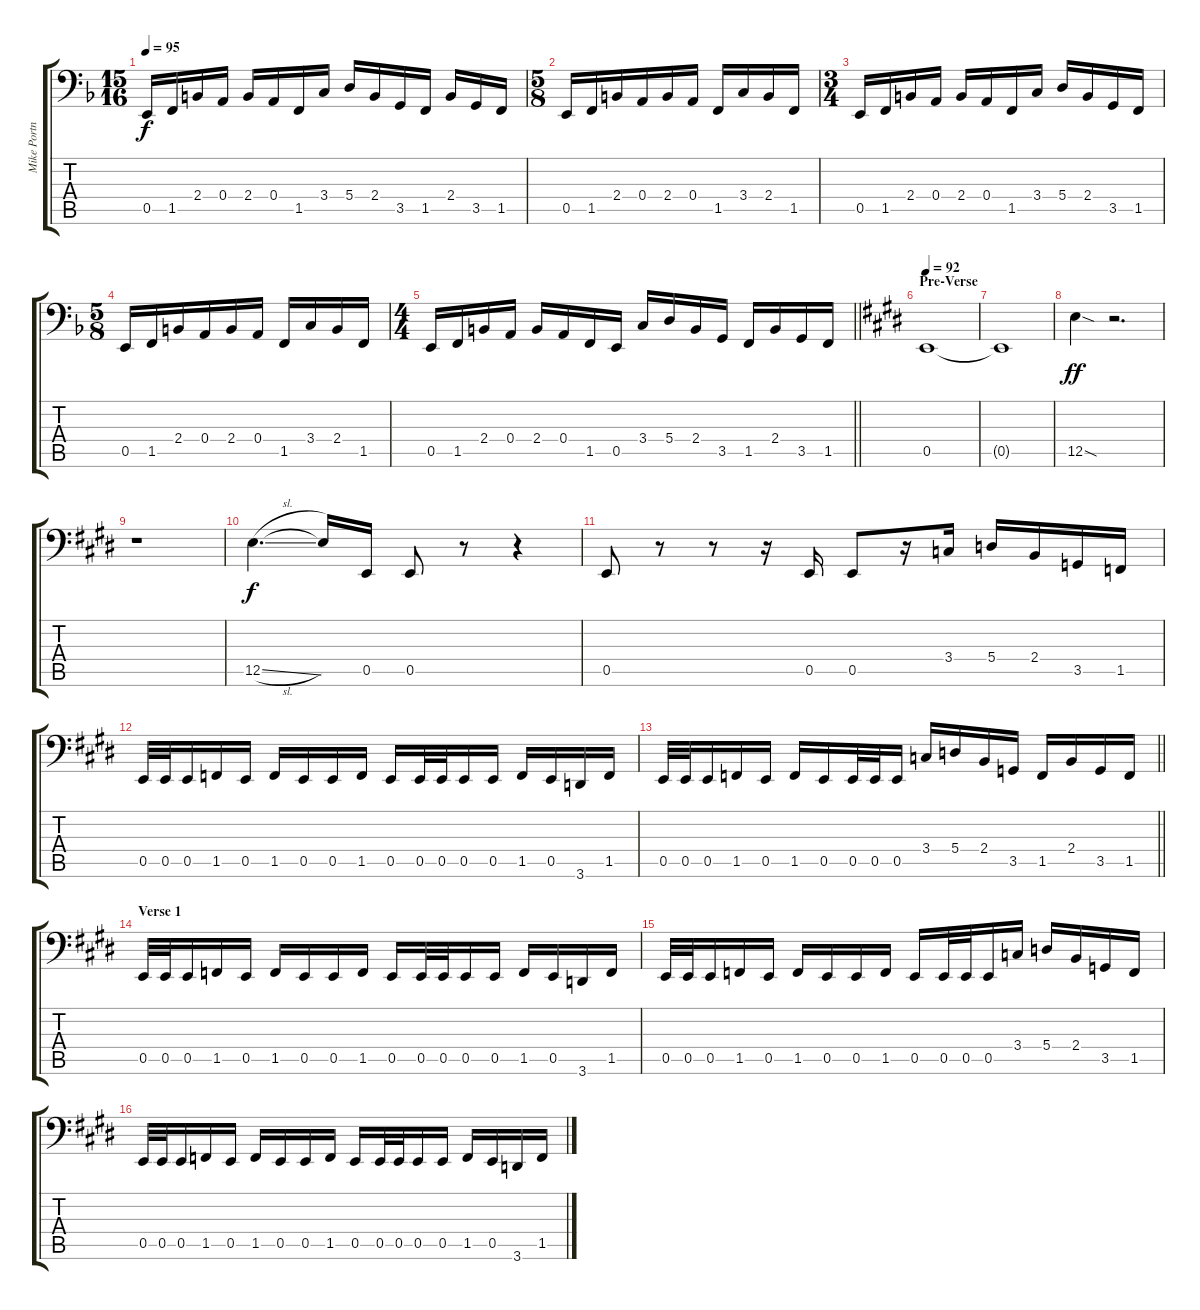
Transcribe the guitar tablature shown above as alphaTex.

\track ("Mike Portnoy" "Mike Portn") {instrument electricbassfinger}
\staff {score tabs}
\tuning (C3 G2 D2 A1 E1 B0) {hide}
\ts (15 16)
\tempo 95
\clef f4
\ks f
0.5.16{dy f} 1.5.16 2.4.16 0.4.16 2.4.16 0.4.16 1.5.16 3.4.16 5.4.16 2.4.16 3.5.16 1.5.16 2.4.16 3.5.16 1.5.16 |
\ts (5 8)
0.5.16 1.5.16 2.4.16 0.4.16 2.4.16 0.4.16 1.5.16 3.4.16 2.4.16 1.5.16 |
\ts (3 4)
0.5.16 1.5.16 2.4.16 0.4.16 2.4.16 0.4.16 1.5.16 3.4.16 5.4.16 2.4.16 3.5.16 1.5.16 |
\ts (5 8)
0.5.16 1.5.16 2.4.16 0.4.16 2.4.16 0.4.16 1.5.16 3.4.16 2.4.16 1.5.16 |
\ts (4 4)
\barLineRight lightlight
0.5.16 1.5.16 2.4.16 0.4.16 2.4.16 0.4.16 1.5.16 0.5.16 3.4.16 5.4.16 2.4.16 3.5.16 1.5.16 2.4.16 3.5.16 1.5.16 |
\section ("" "Pre-Verse")
\tempo 92
\ks e
0.5.1 |
0.5{t}.1 |
12.5{sod}.4{dy ff} r.2{d} |
r.1 |
12.5{sl}.4{d dy f} 12.5{t}.16 0.5.16 0.5.8 r.8 r.4 |
0.5.8 r.8 r.8 r.16 0.5.16 0.5.8 r.16 3.4.16 5.4.16 2.4.16 3.5.16 1.5.16 |
0.5.32 0.5.32 0.5.16 1.5.16 0.5.16 1.5.16 0.5.16 0.5.16 1.5.16 0.5.16 0.5.32 0.5.32 0.5.16 0.5.16 1.5.16 0.5.16 3.6.16 1.5.16 |
\barLineRight lightlight
0.5.32 0.5.32 0.5.16 1.5.16 0.5.16 1.5.16 0.5.16 0.5.32 0.5.32 0.5.16 3.4.16 5.4.16 2.4.16 3.5.16 1.5.16 2.4.16 3.5.16 1.5.16 |
\section ("" "Verse 1")
0.5.32 0.5.32 0.5.16 1.5.16 0.5.16 1.5.16 0.5.16 0.5.16 1.5.16 0.5.16 0.5.32 0.5.32 0.5.16 0.5.16 1.5.16 0.5.16 3.6.16 1.5.16 |
0.5.32 0.5.32 0.5.16 1.5.16 0.5.16 1.5.16 0.5.16 0.5.16 1.5.16 0.5.16 0.5.32 0.5.32 0.5.16 3.4.16 5.4.16 2.4.16 3.5.16 1.5.16 |
0.5.32 0.5.32 0.5.16 1.5.16 0.5.16 1.5.16 0.5.16 0.5.16 1.5.16 0.5.16 0.5.32 0.5.32 0.5.16 0.5.16 1.5.16 0.5.16 3.6.16 1.5.16
